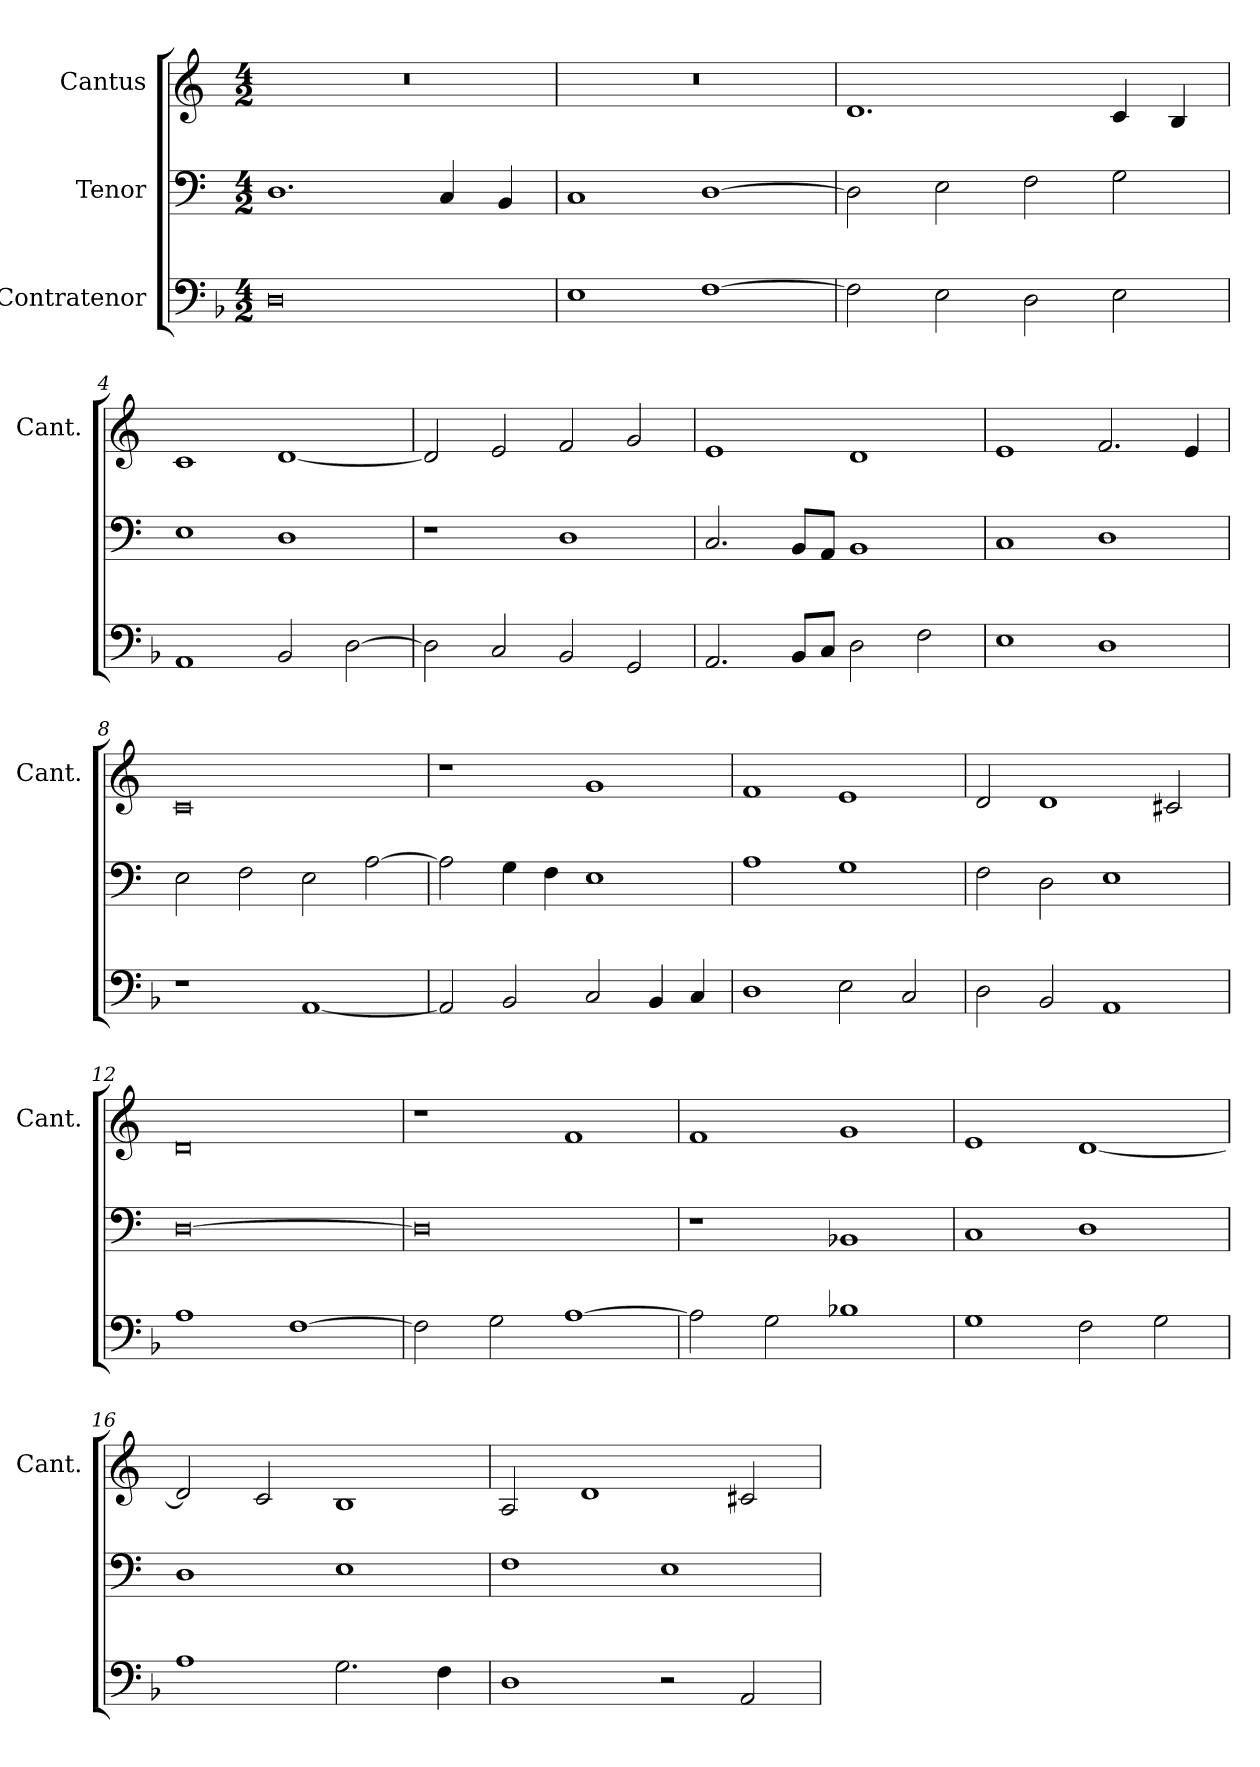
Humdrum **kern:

**kern	**kern	**kern
*part3	*part2	*part1
*staff3	*staff2	*staff1
*I"Contratenor	*I"Tenor	*I"Cantus
*	*	*I'Cant.
*clefF4	*clefF4	*clefG2
*k[b-]	*k[]	*k[]
*F:	*C:	*C:
*M4/2	*M4/2	*M4/2
=1	=1	=1
0D\	1.D\	0r
.	4C/	.
.	4BB/	.
=2	=2	=2
1E\	1C/	0r
[1F\	[1D\	.
=3	=3	=3
2F\]	2D\]	1.d/
2E\	2E\	.
2D\	2F\	.
2E\	2G\	4c/
.	.	4B/
=4	=4	=4
1AA/	1E\	1c/
2BB-/	1D\	[1d/
[2D\	.	.
=5	=5	=5
2D\]	1r	2d/]
2C/	.	2e/
2BB-/	1D\	2f/
2GG/	.	2g/
=6	=6	=6
2.AA/	2.C/	1e/
8BB-/L	8BB/L	.
8C/J	8AA/J	.
2D\	1BB/	1d/
2F\	.	.
=7	=7	=7
1E\	1C/	1e/
1D\	1D\	2.f/
.	.	4e/
=8	=8	=8
1r	2E\	0c/
.	2F\	.
[1AA/	2E\	.
.	[2A\	.
=9	=9	=9
2AA/]	2A\]	1r
2BB-/	4G\	.
.	4F\	.
2C/	1E\	1g/
4BB-/	.	.
4C/	.	.
=10	=10	=10
1D\	1A\	1f/
2E\	1G\	1e/
2C/	.	.
=11	=11	=11
2D\	2F\	2d/
2BB-/	2D\	1d/
1AA/	1E\	.
.	.	2c#X/
=12	=12	=12
1A\	[0D\	0d/
[1F\	.	.
=13	=13	=13
2F\]	0D\]	1r
2G\	.	.
[1A\	.	1f/
=14	=14	=14
2A\]	1r	1f/
2G\	.	.
1B-X\	1BB-X/	1g/
=15	=15	=15
1G\	1C/	1e/
2F\	1D\	[1d/
2G\	.	.
=16	=16	=16
1A\	1D\	2d/]
.	.	2c/
2.G\	1E\	1B/
4F\	.	.
=17	=17	=17
1D\	1F\	2A/
.	.	1d/
2r	1E\	.
2AA/	.	2c#X/
=	=	=
*-	*-	*-
